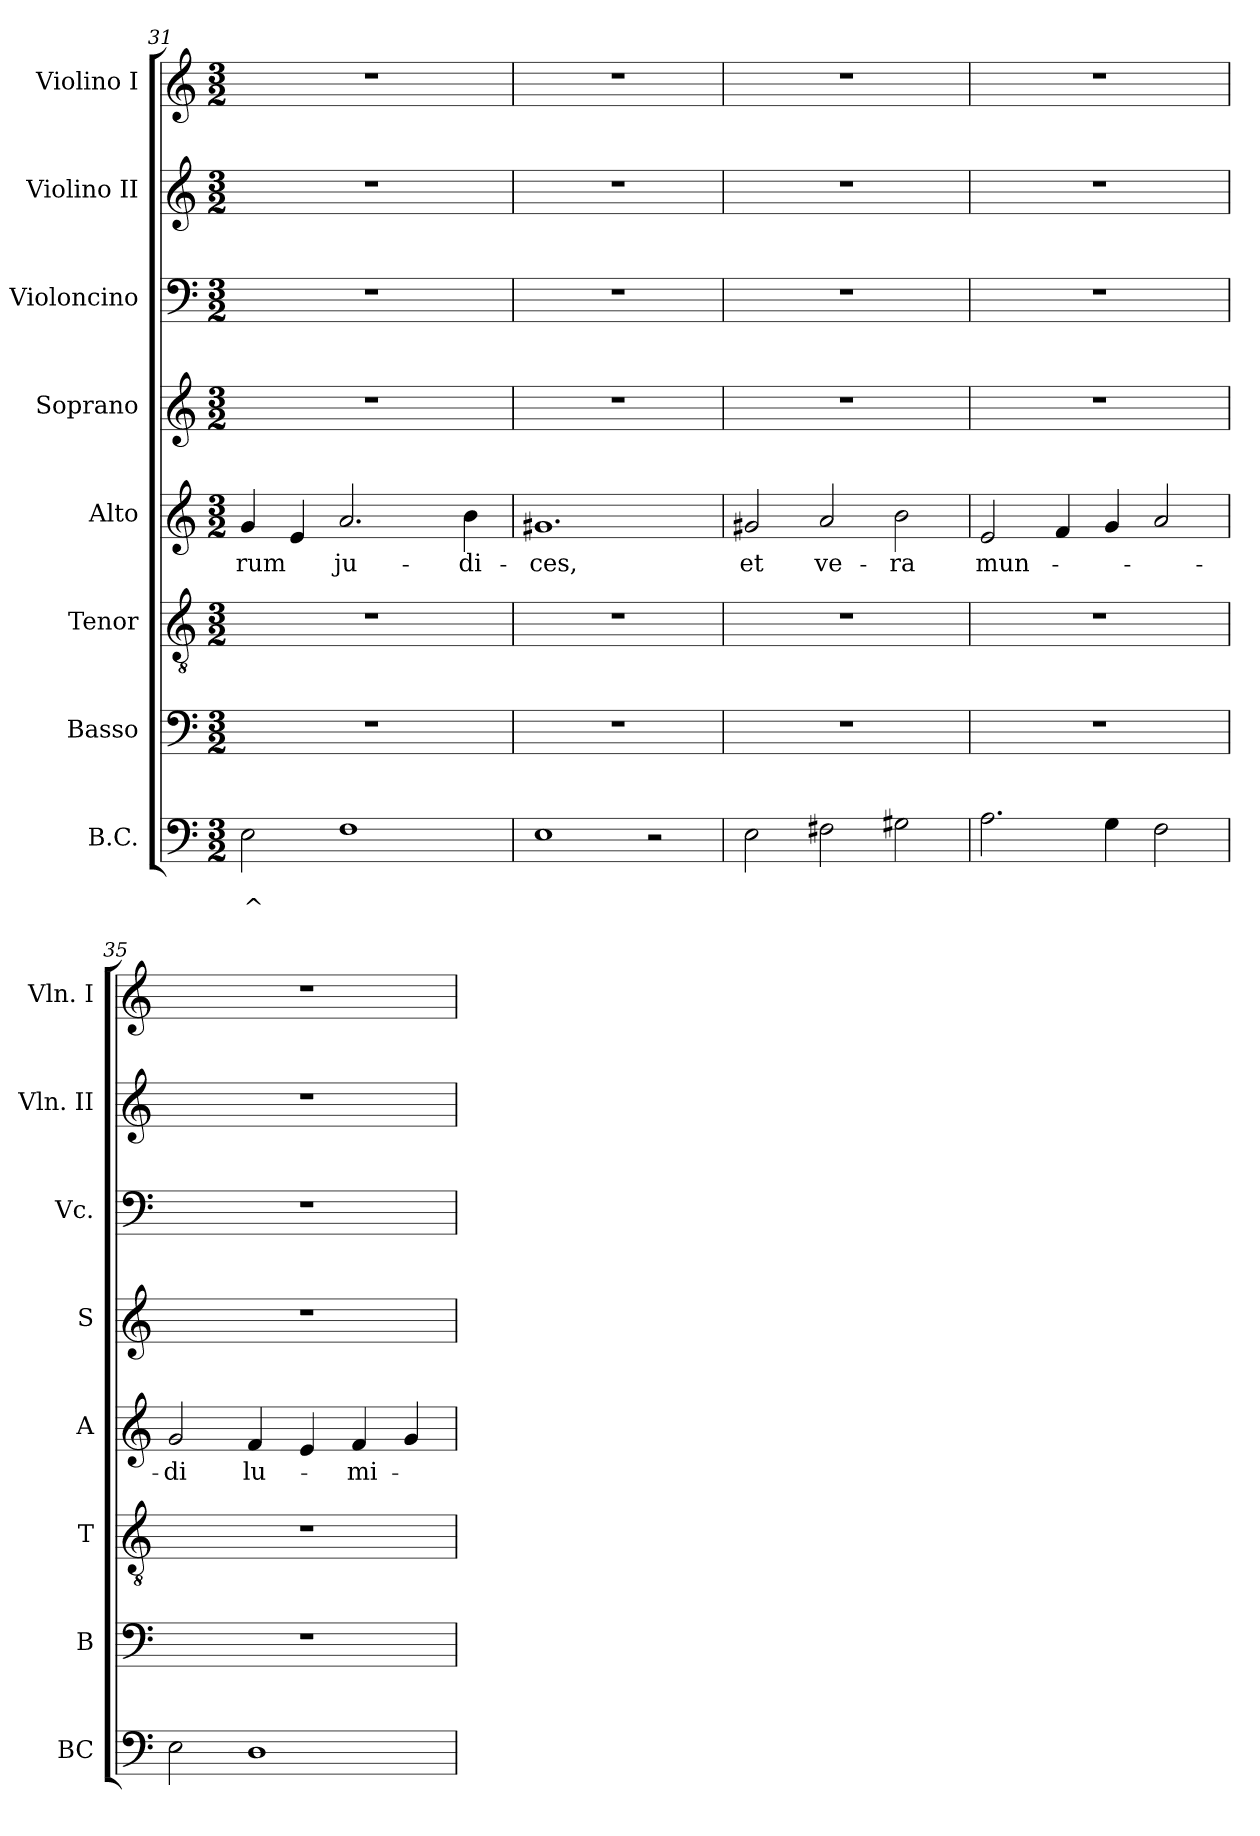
**kern	**text	**text	**kern	**kern	**kern	**text	**kern	**kern	**kern	**kern
*part8	*part8	*part8	*part7	*part6	*part5	*part5	*part4	*part3	*part2	*part1
*staff8	*staff8	*staff8	*staff7	*staff6	*staff5	*staff5	*staff4	*staff3	*staff2	*staff1
*I"B.C.	*	*	*I"Basso	*I"Tenor	*I"Alto	*	*I"Soprano	*I"Violoncino	*I"Violino II	*I"Violino I
*I'BC	*	*	*I'B	*I'T	*I'A	*	*I'S	*I'Vc.	*I'Vln. II	*I'Vln. I
*clefF4	*	*	*clefF4	*clefGv2	*clefG2	*	*clefG2	*clefF4	*clefG2	*clefG2
*k[]	*	*	*k[]	*k[]	*k[]	*	*k[]	*k[]	*k[]	*k[]
*C:	*	*	*C:	*C:	*C:	*	*C:	*C:	*C:	*C:
*M3/2	*	*	*M3/2	*M3/2	*M3/2	*	*M3/2	*M3/2	*M3/2	*M3/2
=31	=31	=31	=31	=31	=31	=31	=31	=31	=31	=31
!	!	!LO:LY:b	!	!	!	!LO:LY:b	!	!	!	!
*^	*	*	*	*	*	*	*	*	*	*
2E\	2ryy	.	^	1.r	1.r	4g/	-rum	1.r	1.r	1.r	1.r
.	.	.	.	.	.	4e/	.	.	.	.	.
!	!	!	!	!	!	!	!LO:LY:b	!	!	!	!
1F	2ryy	.	.	.	.	2.a/	ju-	.	.	.	.
.	4ryy	.	.	.	.	.	.	.	.	.	.
!	!	!	!	!	!	!	!LO:LY:b	!	!	!	!
.	4ryy	.	.	.	.	4b\	-di-	.	.	.	.
=32	=32	=32	=32	=32	=32	=32	=32	=32	=32	=32	=32
!	!	!	!	!	!	!	!LO:LY:b	!	!	!	!
*v	*v	*	*	*	*	*	*	*	*	*	*
1E	.	.	1.r	1.r	1.g#X	-ces,	1.r	1.r	1.r	1.r
2r	.	.	.	.	.	.	.	.	.	.
=33	=33	=33	=33	=33	=33	=33	=33	=33	=33	=33
!	!	!	!	!	!	!LO:LY:b	!	!	!	!
2E\	.	.	1.r	1.r	2g#X/	et	1.r	1.r	1.r	1.r
!	!	!	!	!	!	!LO:LY:b	!	!	!	!
2F#X\	.	.	.	.	2a/	ve-	.	.	.	.
!	!	!	!	!	!	!LO:LY:b	!	!	!	!
2G#X\	.	.	.	.	2b\	-ra	.	.	.	.
=34	=34	=34	=34	=34	=34	=34	=34	=34	=34	=34
!	!	!	!	!	!	!LO:LY:b	!	!	!	!
2.A\	.	.	1.r	1.r	2e/	mun-	1.r	1.r	1.r	1.r
.	.	.	.	.	4f/	.	.	.	.	.
4G\	.	.	.	.	4g/	.	.	.	.	.
2F\	.	.	.	.	2a/	.	.	.	.	.
=35	=35	=35	=35	=35	=35	=35	=35	=35	=35	=35
*^	*	*	*	*	*	*	*	*	*	*
!	!	!	!	!	!	!	!LO:LY:b	!	!	!	!
2E\	2ryy	.	.	1.r	1.r	2g/	-di	1.r	1.r	1.r	1.r
!	!	!	!	!	!	!	!LO:LY:b	!	!	!	!
1D	2ryy	.	.	.	.	4f/	lu-	.	.	.	.
.	.	.	.	.	.	4e/	.	.	.	.	.
!	!	!	!	!	!	!	!LO:LY:b	!	!	!	!
.	4ryy	.	.	.	.	4f/	-mi-	.	.	.	.
.	4ryy	.	.	.	.	4g/	.	.	.	.	.
*v	*v	*	*	*	*	*	*	*	*	*	*
=	=	=	=	=	=	=	=	=	=	=
*-	*-	*-	*-	*-	*-	*-	*-	*-	*-	*-
